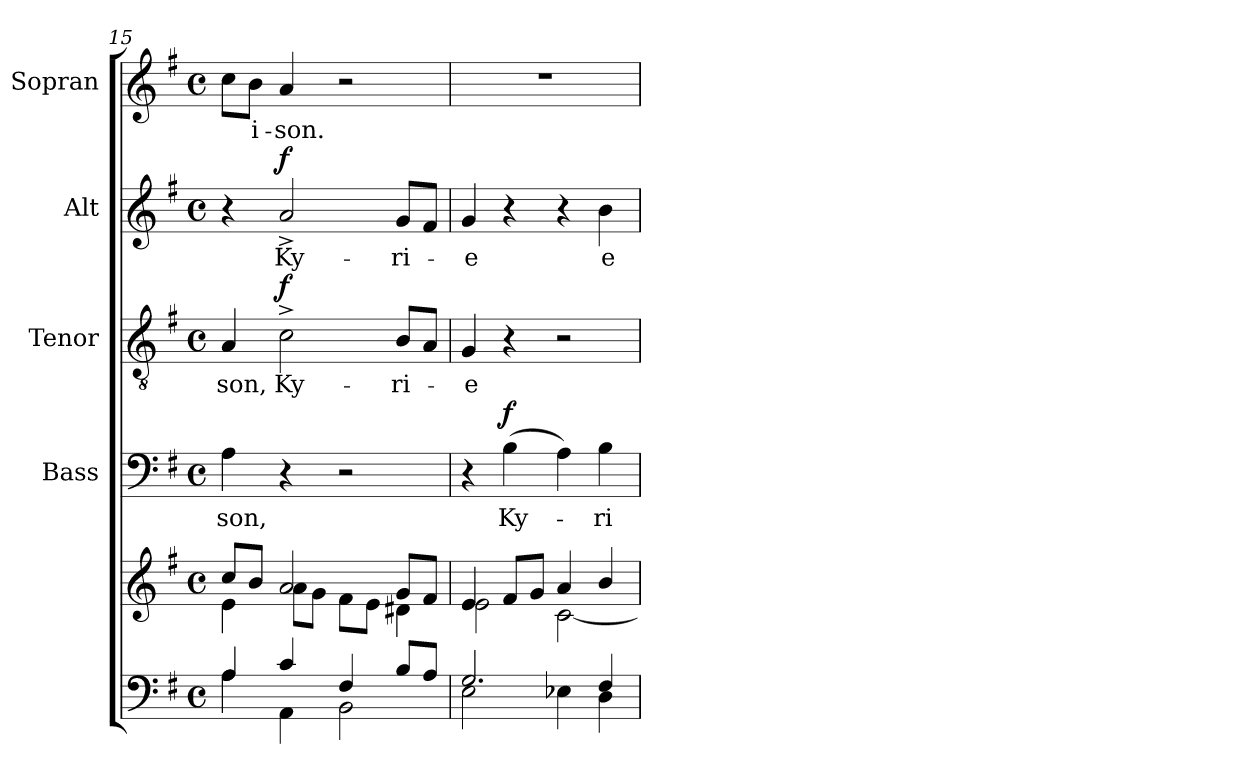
**kern	**kern	**kern	**text	**dynam	**kern	**text	**dynam	**kern	**text	**dynam	**kern	**text
*part5	*part5	*part4	*part4	*part4	*part3	*part3	*part3	*part2	*part2	*part2	*part1	*part1
*staff6	*staff5	*staff4	*staff4	*staff4	*staff3	*staff3	*staff3	*staff2	*staff2	*staff2	*staff1	*staff1
*	*	*I"Bass	*	*	*I"Tenor	*	*	*I"Alt	*	*	*I"Sopran	*
*	*	*I'B.	*	*	*I'T.	*	*	*I'A.	*	*	*I'S.	*
*clefF4	*clefG2	*clefF4	*	*	*clefGv2	*	*	*clefG2	*	*	*clefG2	*
*k[f#]	*k[f#]	*k[f#]	*	*	*k[f#]	*	*	*k[f#]	*	*	*k[f#]	*
*G:	*G:	*G:	*	*	*G:	*	*	*G:	*	*	*G:	*
*M4/4	*M4/4	*M4/4	*	*	*M4/4	*	*	*M4/4	*	*	*M4/4	*
*met(c)	*met(c)	*met(c)	*	*	*met(c)	*	*	*met(c)	*	*	*met(c)	*
=15	=15	=15	=15	=15	=15	=15	=15	=15	=15	=15	=15	=15
*^	*^	*	*	*	*	*	*	*	*	*	*	*
!	!	!	!	!	!LO:LY:b	!	!	!LO:LY:b	!	!	!	!	!	!
4A/	4A\	8cc/L	4e\	4A\	-son,	.	4A/	-son,	.	4r	.	.	8cc\L	.
!	!	!	!	!	!	!	!	!	!	!	!	!	!	!LO:LY:b
.	.	8b/J	.	.	.	.	.	.	.	.	.	.	8b\J	-i-
!	!	!	!	!	!	!	!	!LO:LY:b	!LO:DY:a	!	!LO:LY:b	!LO:DY:a	!	!LO:LY:b
4c/	4AA\	2a/	8a\L	4r	.	.	2c^>\	Ky-	f	2a^>/	Ky-	f	4a/	-son.
.	.	.	8g\J	.	.	.	.	.	.	.	.	.	.	.
4F#/	2BB\	.	8f#\L	2r	.	.	.	.	.	.	.	.	2r	.
.	.	.	8e\J	.	.	.	.	.	.	.	.	.	.	.
!	!	!	!	!	!	!	!	!LO:LY:b	!	!	!LO:LY:b	!	!	!
8B/L	.	8g/L	4d#X\	.	.	.	8B/L	-ri-	.	8g/L	-ri-	.	.	.
8A/J	.	8f#/J	.	.	.	.	8A/J	.	.	8f#/J	.	.	.	.
=16	=16	=16	=16	=16	=16	=16	=16	=16	=16	=16	=16	=16	=16	=16
!	!	!	!	!	!	!	!	!LO:LY:b	!	!	!LO:LY:b	!	!	!
2.G/	2E\	4e/	2e\	4r	.	.	4G/	-e	.	4g/	-e	.	1r	.
!	!	!	!	!	!LO:LY:b	!LO:DY:a	!	!	!	!	!	!	!	!
.	.	8f#/L	.	(>4B\	Ky-	f	4r	.	.	4r	.	.	.	.
.	.	8g/J	.	.	.	.	.	.	.	.	.	.	.	.
.	4E-X\	4a/	[<2c\	4A\)	.	.	2r	.	.	4r	.	.	.	.
!	!	!	!	!	!LO:LY:b	!	!	!	!	!	!LO:LY:b	!	!	!
4F#/	4D\	4b/	.	4B\	-ri-	.	.	.	.	4b\	e-	.	.	.
*v	*v	*	*	*	*	*	*	*	*	*	*	*	*	*
*	*v	*v	*	*	*	*	*	*	*	*	*	*	*
=	=	=	=	=	=	=	=	=	=	=	=	=
*-	*-	*-	*-	*-	*-	*-	*-	*-	*-	*-	*-	*-
